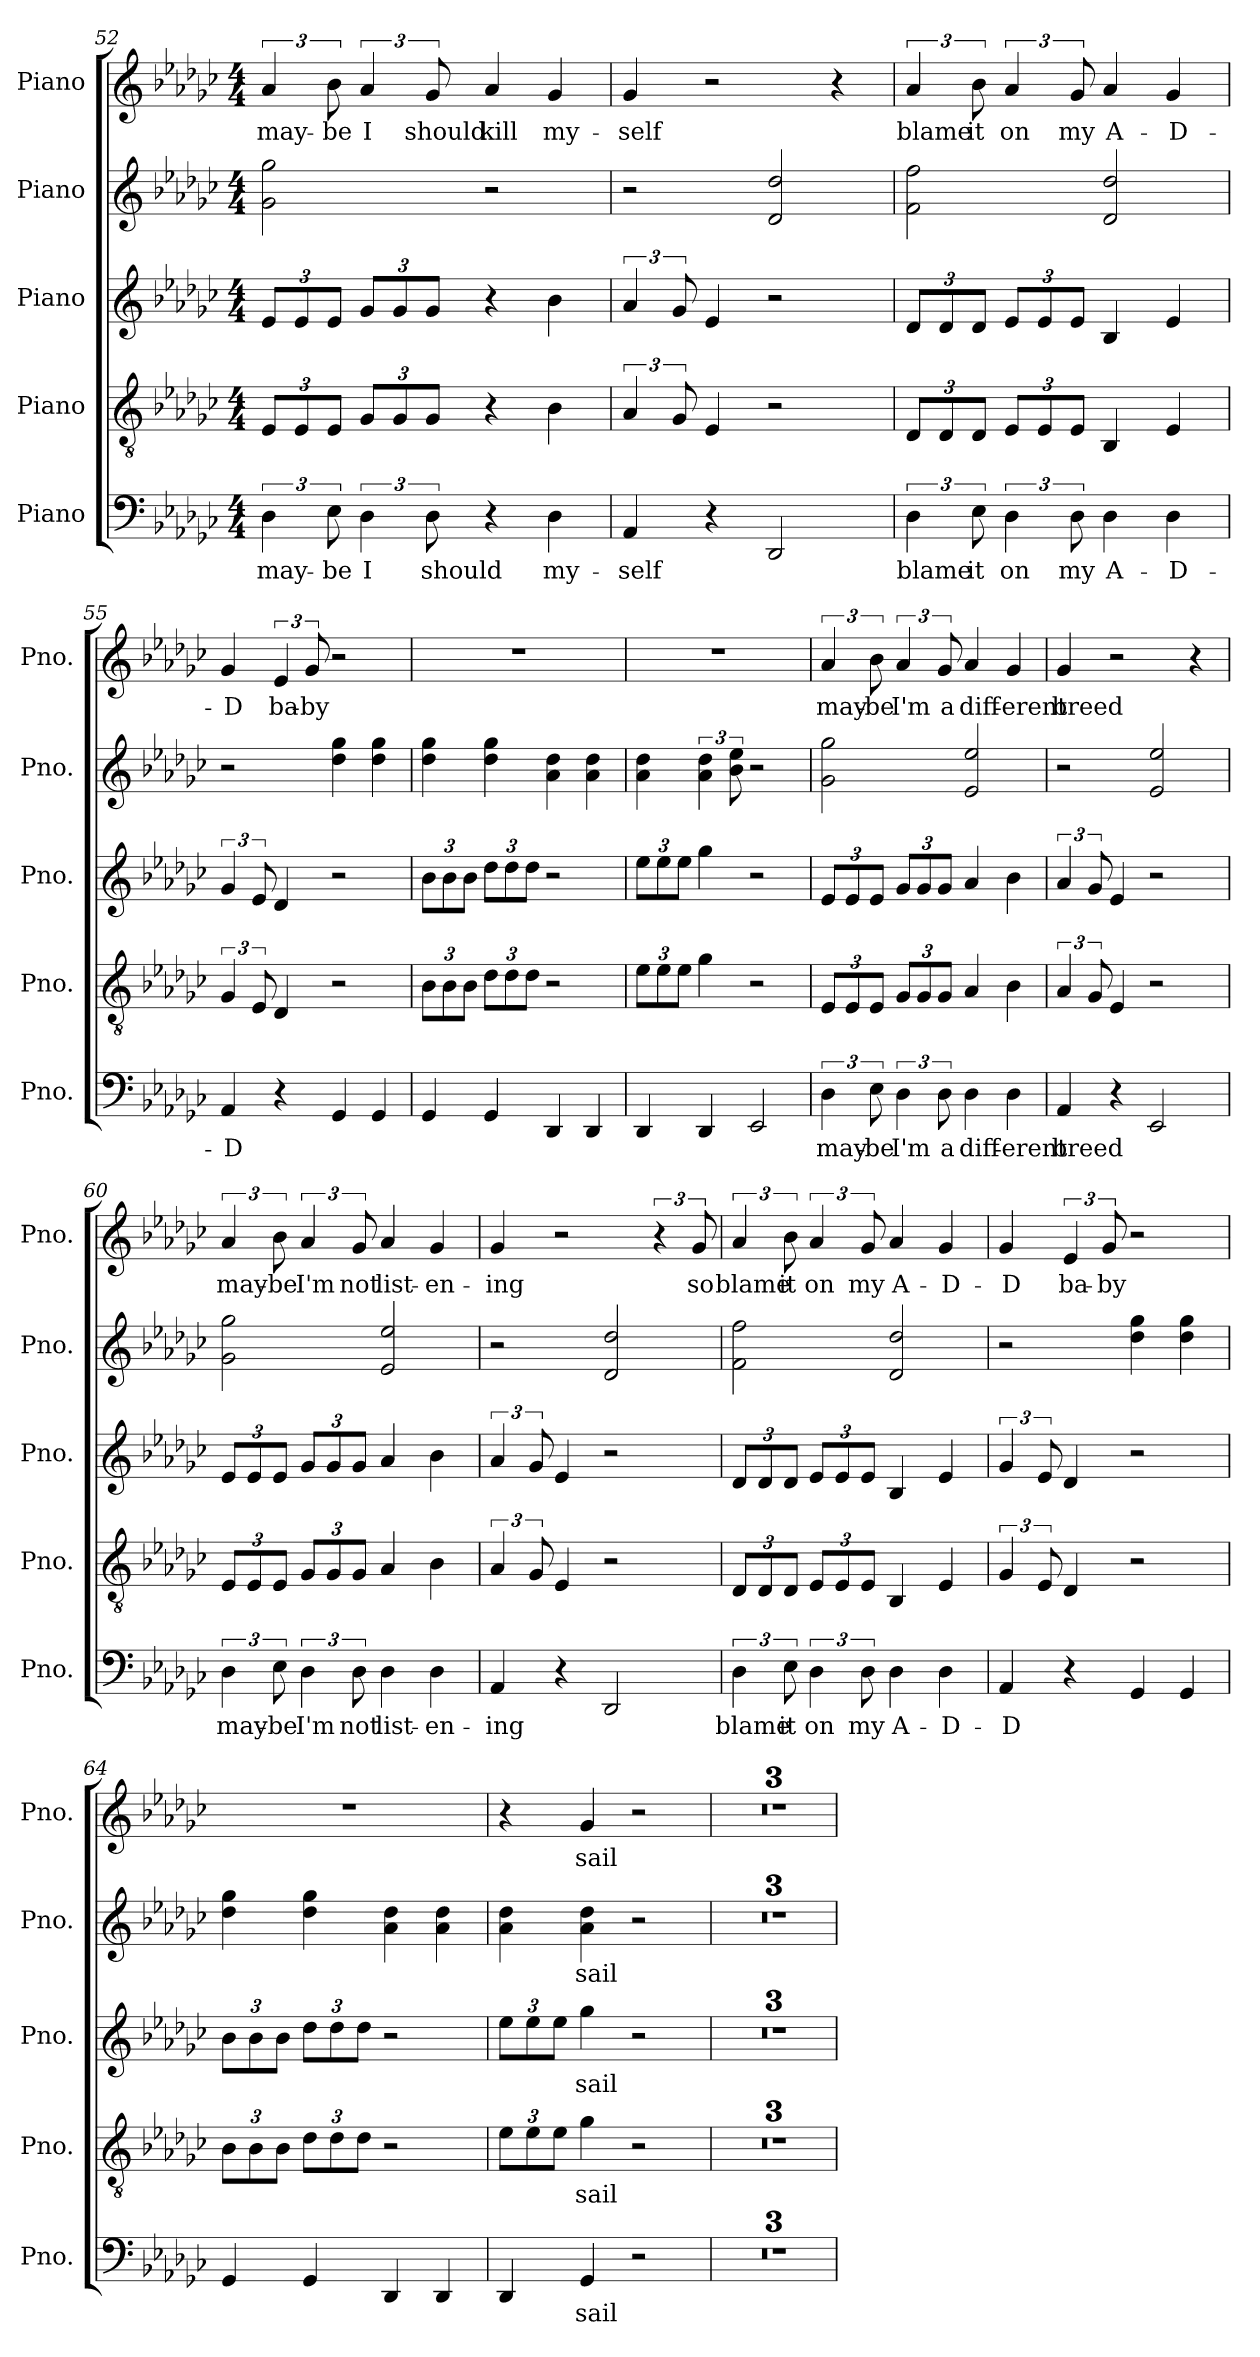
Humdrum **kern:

**kern	**text	**kern	**text	**kern	**text	**kern	**text	**kern	**text
*part5	*part5	*part4	*part4	*part3	*part3	*part2	*part2	*part1	*part1
*staff5	*staff5	*staff4	*staff4	*staff3	*staff3	*staff2	*staff2	*staff1	*staff1
*I"Piano	*	*I"Piano	*	*I"Piano	*	*I"Piano	*	*I"Piano	*
*I'Pno.	*	*I'Pno.	*	*I'Pno.	*	*I'Pno.	*	*I'Pno.	*
*clefF4	*	*clefGv2	*	*clefG2	*	*clefG2	*	*clefG2	*
*k[b-e-a-d-g-c-]	*	*k[b-e-a-d-g-c-]	*	*k[b-e-a-d-g-c-]	*	*k[b-e-a-d-g-c-]	*	*k[b-e-a-d-g-c-]	*
*M4/4	*	*M4/4	*	*M4/4	*	*M4/4	*	*M4/4	*
*	*	*Xbrackettup	*	*Xbrackettup	*	*	*	*	*
=52	=52	=52	=52	=52	=52	=52	=52	=52	=52
6D-\	may-	12E-/L	.	12e-/L	.	2g-\ 2gg-\	.	6a-/	may-
.	.	12E-/	.	12e-/	.	.	.	.	.
12E-\	-be	12E-/J	.	12e-/J	.	.	.	12b-\	-be
6D-\	I	12G-/L	.	12g-/L	.	.	.	6a-/	I
.	.	12G-/	.	12g-/	.	.	.	.	.
12D-\	should	12G-/J	.	12g-/J	.	.	.	12g-/	should
4r	.	4r	.	4r	.	2r	.	4a-/	kill
4D-\	my-	4B-\	.	4b-\	.	.	.	4g-/	my-
=53	=53	=53	=53	=53	=53	=53	=53	=53	=53
*	*	*brackettup	*	*brackettup	*	*	*	*	*
4AA-/	-self	6A-/	.	6a-/	.	2r	.	4g-/	-self
.	.	12G-/	.	12g-/	.	.	.	.	.
4r	.	4E-/	.	4e-/	.	.	.	2r	.
2DD-/	.	2r	.	2r	.	2d-/ 2dd-/	.	.	.
.	.	.	.	.	.	.	.	4r	.
!!LO:LB:g=z
=54	=54	=54	=54	=54	=54	=54	=54	=54	=54
*	*	*Xbrackettup	*	*Xbrackettup	*	*	*	*	*
6D-\	blame	12D-/L	.	12d-/L	.	2f\ 2ff\	.	6a-/	blame
.	.	12D-/	.	12d-/	.	.	.	.	.
12E-\	it	12D-/J	.	12d-/J	.	.	.	12b-\	it
6D-\	on	12E-/L	.	12e-/L	.	.	.	6a-/	on
.	.	12E-/	.	12e-/	.	.	.	.	.
12D-\	my	12E-/J	.	12e-/J	.	.	.	12g-/	my
4D-\	A-	4BB-/	.	4B-/	.	2d-/ 2dd-/	.	4a-/	A-
4D-\	-D-	4E-/	.	4e-/	.	.	.	4g-/	-D-
=55	=55	=55	=55	=55	=55	=55	=55	=55	=55
*	*	*brackettup	*	*brackettup	*	*	*	*	*
4AA-/	-D	6G-/	.	6g-/	.	2r	.	4g-/	-D
.	.	12E-/	.	12e-/	.	.	.	.	.
4r	.	4D-/	.	4d-/	.	.	.	6e-/	ba-
.	.	.	.	.	.	.	.	12g-/	-by
4GG-/	.	2r	.	2r	.	4dd-\ 4gg-\	.	2r	.
4GG-/	.	.	.	.	.	4dd-\ 4gg-\	.	.	.
=56	=56	=56	=56	=56	=56	=56	=56	=56	=56
*	*	*Xbrackettup	*	*Xbrackettup	*	*	*	*	*
4GG-/	.	12B-\L	.	12b-\L	.	4dd-\ 4gg-\	.	1r	.
.	.	12B-\	.	12b-\	.	.	.	.	.
.	.	12B-\J	.	12b-\J	.	.	.	.	.
4GG-/	.	12d-\L	.	12dd-\L	.	4dd-\ 4gg-\	.	.	.
.	.	12d-\	.	12dd-\	.	.	.	.	.
.	.	12d-\J	.	12dd-\J	.	.	.	.	.
4DD-/	.	2r	.	2r	.	4a-\ 4dd-\	.	.	.
4DD-/	.	.	.	.	.	4a-\ 4dd-\	.	.	.
=57	=57	=57	=57	=57	=57	=57	=57	=57	=57
4DD-/	.	12e-\L	.	12ee-\L	.	4a-\ 4dd-\	.	1r	.
.	.	12e-\	.	12ee-\	.	.	.	.	.
.	.	12e-\J	.	12ee-\J	.	.	.	.	.
4DD-/	.	4g-\	.	4gg-\	.	6a-\ 6dd-\	.	.	.
.	.	.	.	.	.	12b-\ 12ee-\	.	.	.
2EE-/	.	2r	.	2r	.	2r	.	.	.
!!LO:PB:g=z
=58	=58	=58	=58	=58	=58	=58	=58	=58	=58
6D-\	may-	12E-/L	.	12e-/L	.	2g-\ 2gg-\	.	6a-/	may-
.	.	12E-/	.	12e-/	.	.	.	.	.
12E-\	-be	12E-/J	.	12e-/J	.	.	.	12b-\	-be
6D-\	I'm	12G-/L	.	12g-/L	.	.	.	6a-/	I'm
.	.	12G-/	.	12g-/	.	.	.	.	.
12D-\	a	12G-/J	.	12g-/J	.	.	.	12g-/	a
4D-\	diff-	4A-/	.	4a-/	.	2e-/ 2ee-/	.	4a-/	diff-
4D-\	-erent	4B-\	.	4b-\	.	.	.	4g-/	-erent
=59	=59	=59	=59	=59	=59	=59	=59	=59	=59
*	*	*brackettup	*	*brackettup	*	*	*	*	*
4AA-/	breed	6A-/	.	6a-/	.	2r	.	4g-/	breed
.	.	12G-/	.	12g-/	.	.	.	.	.
4r	.	4E-/	.	4e-/	.	.	.	2r	.
2EE-/	.	2r	.	2r	.	2e-/ 2ee-/	.	.	.
.	.	.	.	.	.	.	.	4r	.
=60	=60	=60	=60	=60	=60	=60	=60	=60	=60
*	*	*Xbrackettup	*	*Xbrackettup	*	*	*	*	*
6D-\	may-	12E-/L	.	12e-/L	.	2g-\ 2gg-\	.	6a-/	may-
.	.	12E-/	.	12e-/	.	.	.	.	.
12E-\	-be	12E-/J	.	12e-/J	.	.	.	12b-\	-be
6D-\	I'm	12G-/L	.	12g-/L	.	.	.	6a-/	I'm
.	.	12G-/	.	12g-/	.	.	.	.	.
12D-\	not	12G-/J	.	12g-/J	.	.	.	12g-/	not
4D-\	list-	4A-/	.	4a-/	.	2e-/ 2ee-/	.	4a-/	list-
4D-\	-en-	4B-\	.	4b-\	.	.	.	4g-/	-en-
=61	=61	=61	=61	=61	=61	=61	=61	=61	=61
*	*	*brackettup	*	*brackettup	*	*	*	*	*
4AA-/	-ing	6A-/	.	6a-/	.	2r	.	4g-/	-ing
.	.	12G-/	.	12g-/	.	.	.	.	.
4r	.	4E-/	.	4e-/	.	.	.	2r	.
2DD-/	.	2r	.	2r	.	2d-/ 2dd-/	.	.	.
.	.	.	.	.	.	.	.	6r	.
.	.	.	.	.	.	.	.	12g-/	so
!!LO:LB:g=z
=62	=62	=62	=62	=62	=62	=62	=62	=62	=62
*	*	*Xbrackettup	*	*Xbrackettup	*	*	*	*	*
6D-\	blame	12D-/L	.	12d-/L	.	2f\ 2ff\	.	6a-/	blame
.	.	12D-/	.	12d-/	.	.	.	.	.
12E-\	it	12D-/J	.	12d-/J	.	.	.	12b-\	it
6D-\	on	12E-/L	.	12e-/L	.	.	.	6a-/	on
.	.	12E-/	.	12e-/	.	.	.	.	.
12D-\	my	12E-/J	.	12e-/J	.	.	.	12g-/	my
4D-\	A-	4BB-/	.	4B-/	.	2d-/ 2dd-/	.	4a-/	A-
4D-\	-D-	4E-/	.	4e-/	.	.	.	4g-/	-D-
=63	=63	=63	=63	=63	=63	=63	=63	=63	=63
*	*	*brackettup	*	*brackettup	*	*	*	*	*
4AA-/	-D	6G-/	.	6g-/	.	2r	.	4g-/	-D
.	.	12E-/	.	12e-/	.	.	.	.	.
4r	.	4D-/	.	4d-/	.	.	.	6e-/	ba-
.	.	.	.	.	.	.	.	12g-/	-by
4GG-/	.	2r	.	2r	.	4dd-\ 4gg-\	.	2r	.
4GG-/	.	.	.	.	.	4dd-\ 4gg-\	.	.	.
=64	=64	=64	=64	=64	=64	=64	=64	=64	=64
*	*	*Xbrackettup	*	*Xbrackettup	*	*	*	*	*
4GG-/	.	12B-\L	.	12b-\L	.	4dd-\ 4gg-\	.	1r	.
.	.	12B-\	.	12b-\	.	.	.	.	.
.	.	12B-\J	.	12b-\J	.	.	.	.	.
4GG-/	.	12d-\L	.	12dd-\L	.	4dd-\ 4gg-\	.	.	.
.	.	12d-\	.	12dd-\	.	.	.	.	.
.	.	12d-\J	.	12dd-\J	.	.	.	.	.
4DD-/	.	2r	.	2r	.	4a-\ 4dd-\	.	.	.
4DD-/	.	.	.	.	.	4a-\ 4dd-\	.	.	.
=65	=65	=65	=65	=65	=65	=65	=65	=65	=65
4DD-/	.	12e-\L	.	12ee-\L	.	4a-\ 4dd-\	.	4r	.
.	.	12e-\	.	12ee-\	.	.	.	.	.
.	.	12e-\J	.	12ee-\J	.	.	.	.	.
4GG-/	sail	4g-\	sail	4gg-\	sail	4a-\ 4dd-\	sail	4g-/	sail
2r	.	2r	.	2r	.	2r	.	2r	.
=66	=66	=66	=66	=66	=66	=66	=66	=66	=66
1r	.	1r	.	1r	.	1r	.	1r	.
=67	=67	=67	=67	=67	=67	=67	=67	=67	=67
1r	.	1r	.	1r	.	1r	.	1r	.
=68	=68	=68	=68	=68	=68	=68	=68	=68	=68
1r	.	1r	.	1r	.	1r	.	1r	.
=	=	=	=	=	=	=	=	=	=
*-	*-	*-	*-	*-	*-	*-	*-	*-	*-
